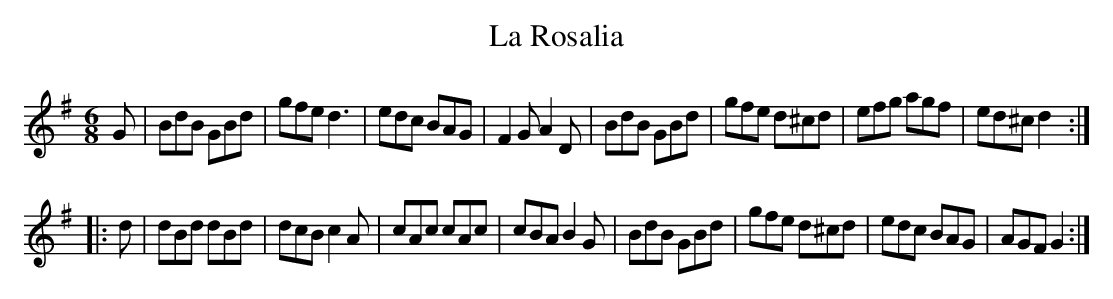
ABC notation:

X:1
T:La Rosalia
M:6/8
K:G
G|\
BdB GBd| gfe d3| edc BAG| F2G A2D| \
BdB GBd| gfe d^cd| efg agf| ed^c d2 ::
d|\
dBd dBd| dcB c2A| cAc cAc| cBA B2G|\
BdB GBd| gfe d^cd| edc BAG| AGF G2:|
